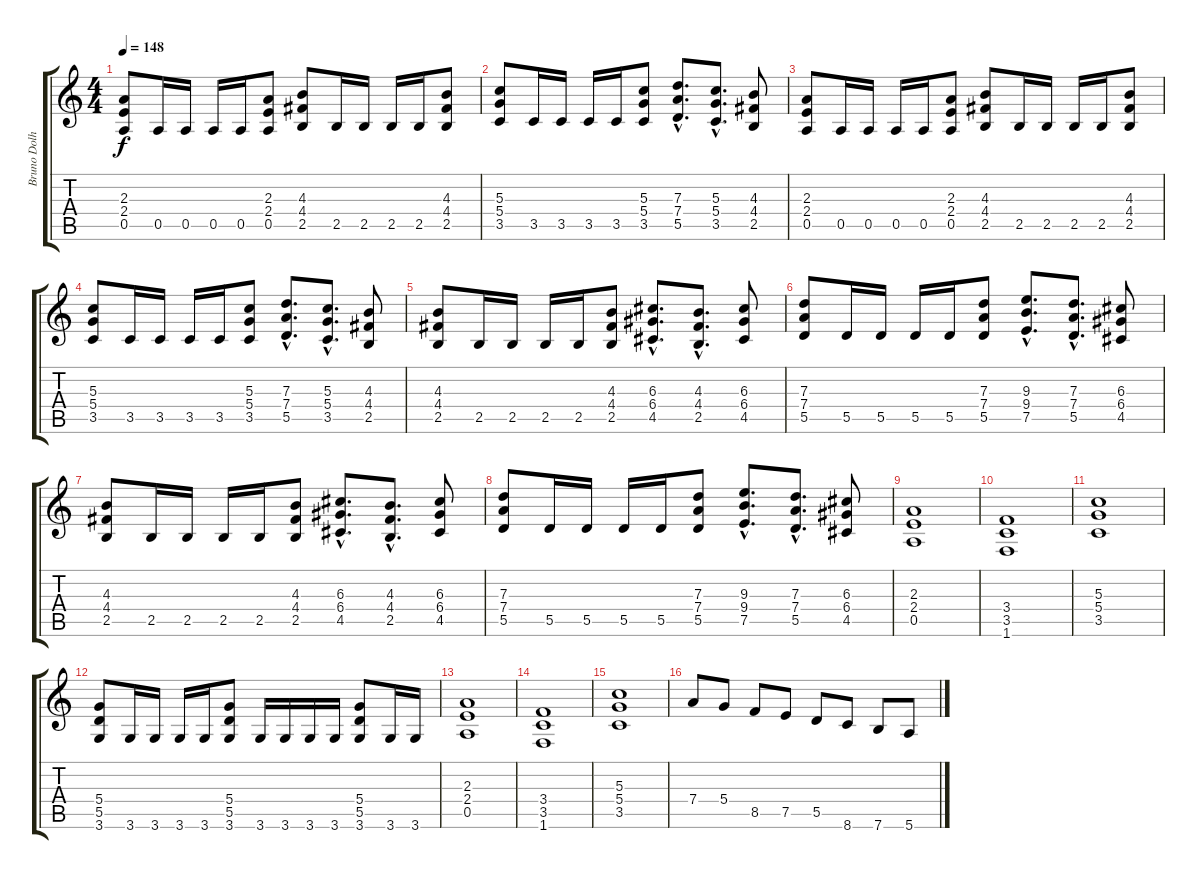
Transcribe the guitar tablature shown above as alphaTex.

\track ("Bruno Dolheguy" "Bruno Dolh") {instrument overdrivenguitar}
\staff {score tabs}
\tuning (E4 B3 G3 D3 A2 E2) {hide}
\ts (4 4)
\tempo 148
\clef g2
\ks c
(2.3 2.4 0.5).8{dy f} 0.5.16 0.5.16 0.5.16 0.5.16 (2.3 2.4 0.5).8 (4.3 4.4 2.5).8 2.5.16 2.5.16 2.5.16 2.5.16 (4.3 4.4 2.5).8 |
(5.3 5.4 3.5).8 3.5.16 3.5.16 3.5.16 3.5.16 (5.3 5.4 3.5).8 (7.3{hac} 7.4{hac} 5.5{hac}).8{d} (5.3{hac} 5.4{hac} 3.5{hac}).8{d} (4.3 4.4 2.5).8 |
(2.3 2.4 0.5).8 0.5.16 0.5.16 0.5.16 0.5.16 (2.3 2.4 0.5).8 (4.3 4.4 2.5).8 2.5.16 2.5.16 2.5.16 2.5.16 (4.3 4.4 2.5).8 |
(5.3 5.4 3.5).8 3.5.16 3.5.16 3.5.16 3.5.16 (5.3 5.4 3.5).8 (7.3{hac} 7.4{hac} 5.5{hac}).8{d} (5.3{hac} 5.4{hac} 3.5{hac}).8{d} (4.3 4.4 2.5).8 |
(4.3 4.4 2.5).8 2.5.16 2.5.16 2.5.16 2.5.16 (4.3 4.4 2.5).8 (6.3{hac} 6.4{hac} 4.5{hac}).8{d} (4.3{hac} 4.4{hac} 2.5{hac}).8{d} (6.3 6.4 4.5).8 |
(7.3 7.4 5.5).8 5.5.16 5.5.16 5.5.16 5.5.16 (7.3 7.4 5.5).8 (9.3{hac} 9.4{hac} 7.5{hac}).8{d} (7.3{hac} 7.4{hac} 5.5{hac}).8{d} (6.3 6.4 4.5).8 |
(4.3 4.4 2.5).8 2.5.16 2.5.16 2.5.16 2.5.16 (4.3 4.4 2.5).8 (6.3{hac} 6.4{hac} 4.5{hac}).8{d} (4.3{hac} 4.4{hac} 2.5{hac}).8{d} (6.3 6.4 4.5).8 |
(7.3 7.4 5.5).8 5.5.16 5.5.16 5.5.16 5.5.16 (7.3 7.4 5.5).8 (9.3{hac} 9.4{hac} 7.5{hac}).8{d} (7.3{hac} 7.4{hac} 5.5{hac}).8{d} (6.3 6.4 4.5).8 |
(2.3 2.4 0.5).1 |
(3.4 3.5 1.6).1 |
(5.3 5.4 3.5).1 |
(5.4 5.5 3.6).8 3.6.16 3.6.16 3.6.16 3.6.16 (5.4 5.5 3.6).8 3.6.16 3.6.16 3.6.16 3.6.16 (5.4 5.5 3.6).8 3.6.16 3.6.16 |
(2.3 2.4 0.5).1 |
(3.4 3.5 1.6).1 |
(5.3 5.4 3.5).1 |
7.4.8 5.4.8 8.5.8 7.5.8 5.5.8 8.6.8 7.6.8 5.6.8
